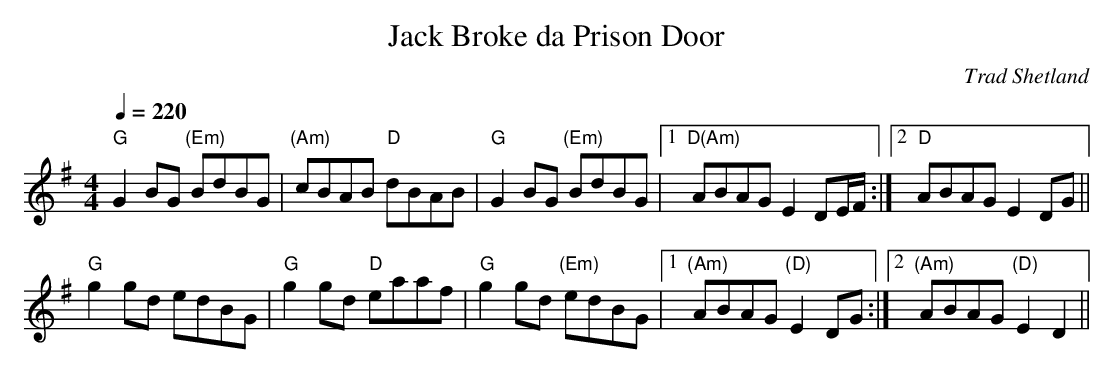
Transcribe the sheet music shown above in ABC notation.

X:1
T:Jack Broke da Prison Door
M:4/4
L:1/8
Q:1/4=220
C:Trad Shetland
K:G
"G"G2 BG "(Em)"BdBG|"(Am)"cBAB "D"dBAB|"G"G2 BG "(Em)"BdBG|[1 "D(Am)"ABAG E2 DE/2F/2:|[2"D"ABAG E2 DG||!
"G"g2 gd edBG|"G"g2 gd "D"eaaf|"G"g2 gd "(Em)"edBG|[1"(Am)"ABAG "(D)"E2 DG:|[2"(Am)"ABAG "(D)"E2 D2||!
